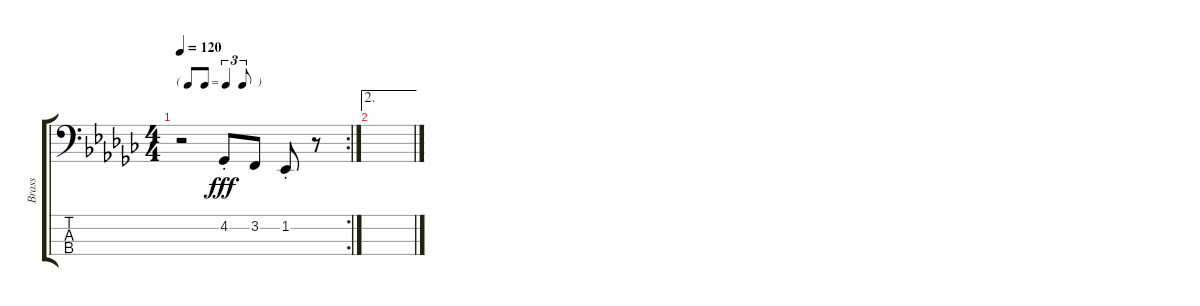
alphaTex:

\track ("Brass" "Brass") {instrument tuba}
\staff {score tabs}
\tuning (G2 D2 A1 E1) {hide}
\rc 2
\ts (4 4)
\tf triplet8th
\tempo 120
\clef f4
\ks gb
r.2{dy fff} 4.2{st}.8 3.2.8 1.2{st}.8 r.8 |
\ae 2
